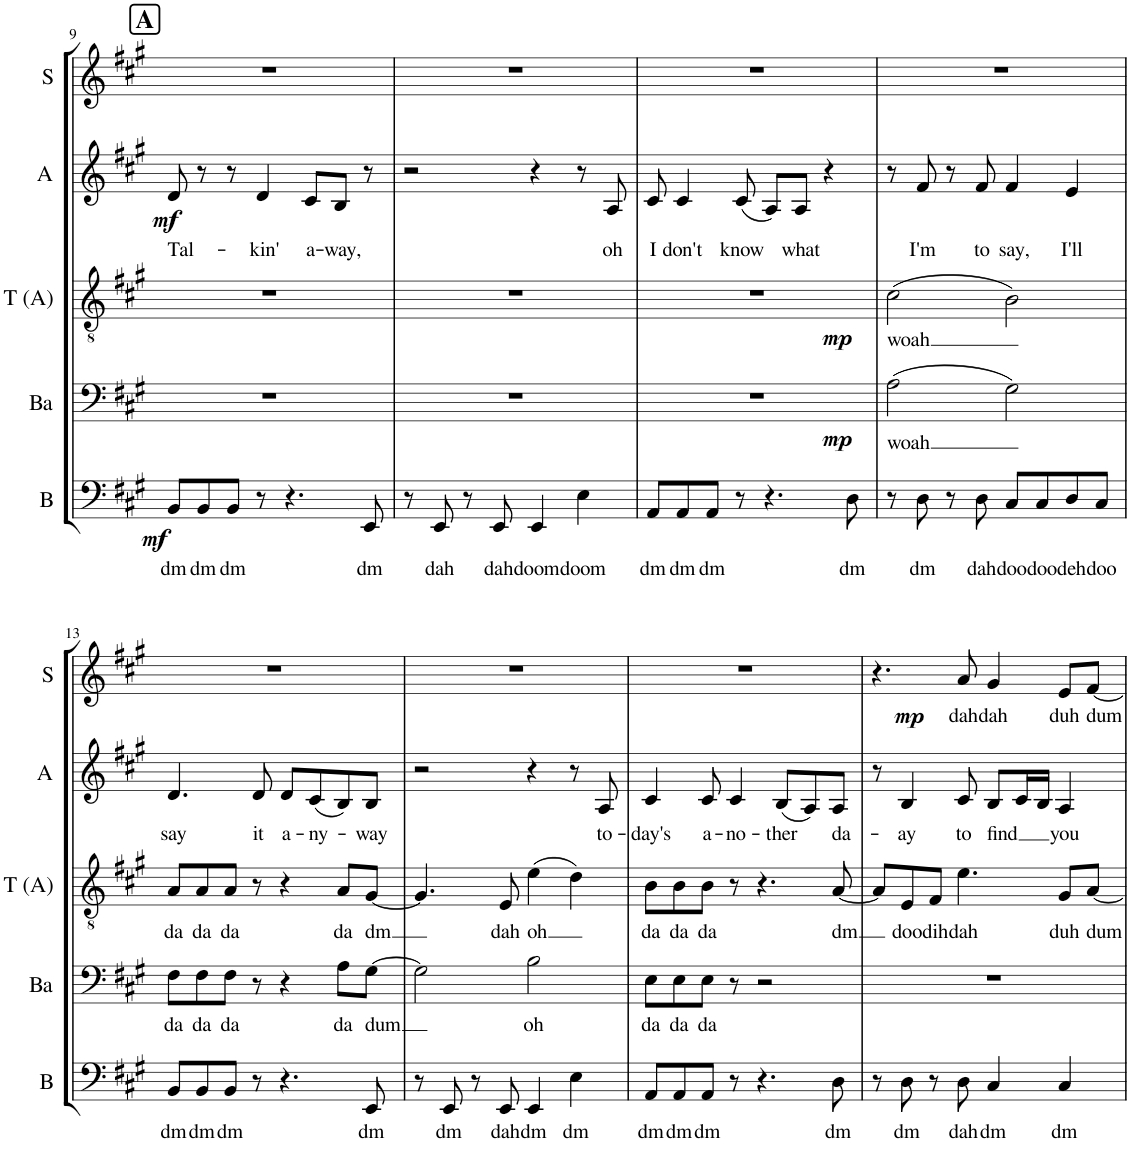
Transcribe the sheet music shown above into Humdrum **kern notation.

**kern	**text	**dynam	**kern	**text	**dynam	**kern	**text	**dynam	**kern	**text	**dynam	**kern	**text	**dynam
*part5	*part5	*part5	*part4	*part4	*part4	*part3	*part3	*part3	*part2	*part2	*part2	*part1	*part1	*part1
*staff5	*staff5	*staff5	*staff4	*staff4	*staff4	*staff3	*staff3	*staff3	*staff2	*staff2	*staff2	*staff1	*staff1	*staff1
*I"Bas	*	*	*I"Bariton	*	*	*I"Tenor (Alt)	*	*	*I"Alt	*	*	*I"Sopraan	*	*
*I'B	*	*	*I'Ba	*	*	*I'T (A)	*	*	*I'A	*	*	*I'S	*	*
!!LO:PB:g=z
*clefF4	*	*	*clefF4	*	*	*clefGv2	*	*	*clefG2	*	*	*clefG2	*	*
*k[f#c#g#]	*	*	*k[f#c#g#]	*	*	*k[f#c#g#]	*	*	*k[f#c#g#]	*	*	*k[f#c#g#]	*	*
*M4/4	*	*	*M4/4	*	*	*M4/4	*	*	*M4/4	*	*	*M4/4	*	*
!!LO:REH:place=s1:a:B:cj:fs=14:t=A
=9	=9	=9	=9	=9	=9	=9	=9	=9	=9	=9	=9	=9	=9	=9
!	!LO:LY:b	!LO:DY:b	!	!	!	!	!	!	!	!LO:LY:b	!LO:DY:b	!	!	!
8BB/L	dm	mf	1r	.	.	1r	.	.	8d/	Tal-	mf	1r	.	.
!	!LO:LY:b	!	!	!	!	!	!	!	!	!	!	!	!	!
8BB/	dm	.	.	.	.	.	.	.	8r	.	.	.	.	.
!	!LO:LY:b	!	!	!	!	!	!	!	!	!	!	!	!	!
8BB/J	dm	.	.	.	.	.	.	.	8r	.	.	.	.	.
!	!	!	!	!	!	!	!	!	!	!LO:LY:b	!	!	!	!
8r	.	.	.	.	.	.	.	.	4d/	-kin'	.	.	.	.
4.r	.	.	.	.	.	.	.	.	.	.	.	.	.	.
!	!	!	!	!	!	!	!	!	!	!LO:LY:b	!	!	!	!
.	.	.	.	.	.	.	.	.	8c#/L	a-	.	.	.	.
!	!	!	!	!	!	!	!	!	!	!LO:LY:b	!	!	!	!
.	.	.	.	.	.	.	.	.	8B/J	-way,	.	.	.	.
!	!LO:LY:b	!	!	!	!	!	!	!	!	!	!	!	!	!
8EE/	dm	.	.	.	.	.	.	.	8r	.	.	.	.	.
=10	=10	=10	=10	=10	=10	=10	=10	=10	=10	=10	=10	=10	=10	=10
8r	.	.	1r	.	.	1r	.	.	2r	.	.	1r	.	.
!	!LO:LY:b	!	!	!	!	!	!	!	!	!	!	!	!	!
8EE/	dah	.	.	.	.	.	.	.	.	.	.	.	.	.
8r	.	.	.	.	.	.	.	.	.	.	.	.	.	.
!	!LO:LY:b	!	!	!	!	!	!	!	!	!	!	!	!	!
8EE/	dah	.	.	.	.	.	.	.	.	.	.	.	.	.
!	!LO:LY:b	!	!	!	!	!	!	!	!	!	!	!	!	!
4EE/	doom	.	.	.	.	.	.	.	4r	.	.	.	.	.
!	!LO:LY:b	!	!	!	!	!	!	!	!	!	!	!	!	!
4E\	doom	.	.	.	.	.	.	.	8r	.	.	.	.	.
!	!	!	!	!	!	!	!	!	!	!LO:LY:b	!	!	!	!
.	.	.	.	.	.	.	.	.	8A/	oh	.	.	.	.
=11	=11	=11	=11	=11	=11	=11	=11	=11	=11	=11	=11	=11	=11	=11
!	!LO:LY:b	!	!	!	!LO:DY:b	!	!	!LO:DY:b	!	!LO:LY:b	!	!	!	!
8AA/L	dm	.	1r	.	mp	1r	.	mp	8c#/	I	.	1r	.	.
!	!LO:LY:b	!	!	!	!	!	!	!	!	!LO:LY:b	!	!	!	!
8AA/	dm	.	.	.	.	.	.	.	4c#/	don't	.	.	.	.
!	!LO:LY:b	!	!	!	!	!	!	!	!	!	!	!	!	!
8AA/J	dm	.	.	.	.	.	.	.	.	.	.	.	.	.
!	!	!	!	!	!	!	!	!	!	!LO:LY:b	!	!	!	!
8r	.	.	.	.	.	.	.	.	(8c#/	know	.	.	.	.
4.r	.	.	.	.	.	.	.	.	8A/L)	.	.	.	.	.
!	!	!	!	!	!	!	!	!	!	!LO:LY:b	!	!	!	!
.	.	.	.	.	.	.	.	.	8A/J	what	.	.	.	.
.	.	.	.	.	.	.	.	.	4r	.	.	.	.	.
!	!LO:LY:b	!	!	!	!	!	!	!	!	!	!	!	!	!
8D\	dm	.	.	.	.	.	.	.	.	.	.	.	.	.
=12	=12	=12	=12	=12	=12	=12	=12	=12	=12	=12	=12	=12	=12	=12
!	!	!	!	!LO:LY:b	!	!	!LO:LY:b	!	!	!	!	!	!	!
8r	.	.	(2A\	woah	.	(2c#\	woah	.	8r	.	.	1r	.	.
!	!LO:LY:b	!	!	!	!	!	!	!	!	!LO:LY:b	!	!	!	!
8D\	dm	.	.	.	.	.	.	.	8f#/	I'm	.	.	.	.
8r	.	.	.	.	.	.	.	.	8r	.	.	.	.	.
!	!LO:LY:b	!	!	!	!	!	!	!	!	!LO:LY:b	!	!	!	!
8D\	dah	.	.	.	.	.	.	.	8f#/	to	.	.	.	.
!	!LO:LY:b	!	!	!	!	!	!	!	!	!LO:LY:b	!	!	!	!
8C#/L	doo	.	2G#\)	.	.	2B\)	.	.	4f#/	say,	.	.	.	.
!	!LO:LY:b	!	!	!	!	!	!	!	!	!	!	!	!	!
8C#/	doo	.	.	.	.	.	.	.	.	.	.	.	.	.
!	!LO:LY:b	!	!	!	!	!	!	!	!	!LO:LY:b	!	!	!	!
8D/	deh	.	.	.	.	.	.	.	4e/	I'll	.	.	.	.
!	!LO:LY:b	!	!	!	!	!	!	!	!	!	!	!	!	!
8C#/J	doo	.	.	.	.	.	.	.	.	.	.	.	.	.
!!LO:LB:g=z
=13	=13	=13	=13	=13	=13	=13	=13	=13	=13	=13	=13	=13	=13	=13
!	!LO:LY:b	!	!	!LO:LY:b	!	!	!LO:LY:b	!	!	!LO:LY:b	!	!	!	!
8BB/L	dm	.	8F#\L	da	.	8A/L	da	.	4.d/	say	.	1r	.	.
!	!LO:LY:b	!	!	!LO:LY:b	!	!	!LO:LY:b	!	!	!	!	!	!	!
8BB/	dm	.	8F#\	da	.	8A/	da	.	.	.	.	.	.	.
!	!LO:LY:b	!	!	!LO:LY:b	!	!	!LO:LY:b	!	!	!	!	!	!	!
8BB/J	dm	.	8F#\J	da	.	8A/J	da	.	.	.	.	.	.	.
!	!	!	!	!	!	!	!	!	!	!LO:LY:b	!	!	!	!
8r	.	.	8r	.	.	8r	.	.	8d/	it	.	.	.	.
!	!	!	!	!	!	!	!	!	!	!LO:LY:b	!	!	!	!
4.r	.	.	4r	.	.	4r	.	.	8d/L	a-	.	.	.	.
!	!	!	!	!	!	!	!	!	!	!LO:LY:b	!	!	!	!
.	.	.	.	.	.	.	.	.	(8c#/	-ny-	.	.	.	.
!	!	!	!	!LO:LY:b	!	!	!LO:LY:b	!	!	!	!	!	!	!
.	.	.	8A\L	da	.	8A/L	da	.	8B/)	.	.	.	.	.
!	!LO:LY:b	!	!	!LO:LY:b	!	!	!LO:LY:b	!	!	!LO:LY:b	!	!	!	!
8EE/	dm	.	[8G#\J	dum	.	[8G#/J	dm	.	8B/J	-way	.	.	.	.
=14	=14	=14	=14	=14	=14	=14	=14	=14	=14	=14	=14	=14	=14	=14
8r	.	.	2G#\]	.	.	4.G#/]	.	.	2r	.	.	1r	.	.
!	!LO:LY:b	!	!	!	!	!	!	!	!	!	!	!	!	!
8EE/	dm	.	.	.	.	.	.	.	.	.	.	.	.	.
8r	.	.	.	.	.	.	.	.	.	.	.	.	.	.
!	!LO:LY:b	!	!	!	!	!	!LO:LY:b	!	!	!	!	!	!	!
8EE/	dah	.	.	.	.	8E/	dah	.	.	.	.	.	.	.
!	!LO:LY:b	!	!	!LO:LY:b	!	!	!LO:LY:b	!	!	!	!	!	!	!
4EE/	dm	.	2B\	oh	.	(4e\	oh	.	4r	.	.	.	.	.
!	!LO:LY:b	!	!	!	!	!	!	!	!	!	!	!	!	!
4E\	dm	.	.	.	.	4d\)	.	.	8r	.	.	.	.	.
!	!	!	!	!	!	!	!	!	!	!LO:LY:b	!	!	!	!
.	.	.	.	.	.	.	.	.	8A/	to-	.	.	.	.
=15	=15	=15	=15	=15	=15	=15	=15	=15	=15	=15	=15	=15	=15	=15
!	!LO:LY:b	!	!	!LO:LY:b	!	!	!LO:LY:b	!	!	!LO:LY:b	!	!	!	!
8AA/L	dm	.	8E\L	da	.	8B\L	da	.	4c#/	-day's	.	1r	.	.
!	!LO:LY:b	!	!	!LO:LY:b	!	!	!LO:LY:b	!	!	!	!	!	!	!
8AA/	dm	.	8E\	da	.	8B\	da	.	.	.	.	.	.	.
!	!LO:LY:b	!	!	!LO:LY:b	!	!	!LO:LY:b	!	!	!LO:LY:b	!	!	!	!
8AA/J	dm	.	8E\J	da	.	8B\J	da	.	8c#/	a-	.	.	.	.
!	!	!	!	!	!	!	!	!	!	!LO:LY:b	!	!	!	!
8r	.	.	8r	.	.	8r	.	.	4c#/	-no-	.	.	.	.
4.r	.	.	2r	.	.	4.r	.	.	.	.	.	.	.	.
!	!	!	!	!	!	!	!	!	!	!LO:LY:b	!	!	!	!
.	.	.	.	.	.	.	.	.	(8B/L	-ther	.	.	.	.
.	.	.	.	.	.	.	.	.	8A/)	.	.	.	.	.
!	!LO:LY:b	!	!	!	!	!	!LO:LY:b	!	!	!LO:LY:b	!	!	!	!
8D\	dm	.	.	.	.	[8A/	dm	.	8A/J	da-	.	.	.	.
=16	=16	=16	=16	=16	=16	=16	=16	=16	=16	=16	=16	=16	=16	=16
!	!	!	!	!	!	!	!	!	!	!	!	!	!	!LO:DY:b
8r	.	.	1r	.	.	8A/L]	.	.	8r	.	.	4.r	.	mp
!	!LO:LY:b	!	!	!	!	!	!LO:LY:b	!	!	!LO:LY:b	!	!	!	!
8D\	dm	.	.	.	.	8E/	doo	.	4B/	-ay	.	.	.	.
!	!	!	!	!	!	!	!LO:LY:b	!	!	!	!	!	!	!
8r	.	.	.	.	.	8F#/J	dih	.	.	.	.	.	.	.
!	!LO:LY:b	!	!	!	!	!	!LO:LY:b	!	!	!LO:LY:b	!	!	!LO:LY:b	!
8D\	dah	.	.	.	.	4.e\	dah	.	8c#/	to	.	8a/	dah	.
!	!LO:LY:b	!	!	!	!	!	!	!	!	!LO:LY:b	!	!	!LO:LY:b	!
4C#/	dm	.	.	.	.	.	.	.	8B/L	find	.	4g#/	dah	.
.	.	.	.	.	.	.	.	.	16c#/L	.	.	.	.	.
.	.	.	.	.	.	.	.	.	16B/JJ	.	.	.	.	.
!	!LO:LY:b	!	!	!	!	!	!LO:LY:b	!	!	!LO:LY:b	!	!	!LO:LY:b	!
4C#/	dm	.	.	.	.	8G#/L	duh	.	4A/	you	.	8e/L	duh	.
!	!	!	!	!	!	!	!LO:LY:b	!	!	!	!	!	!LO:LY:b	!
.	.	.	.	.	.	[8A/J	dum	.	.	.	.	[8f#/J	dum	.
=	=	=	=	=	=	=	=	=	=	=	=	=	=	=
*-	*-	*-	*-	*-	*-	*-	*-	*-	*-	*-	*-	*-	*-	*-
